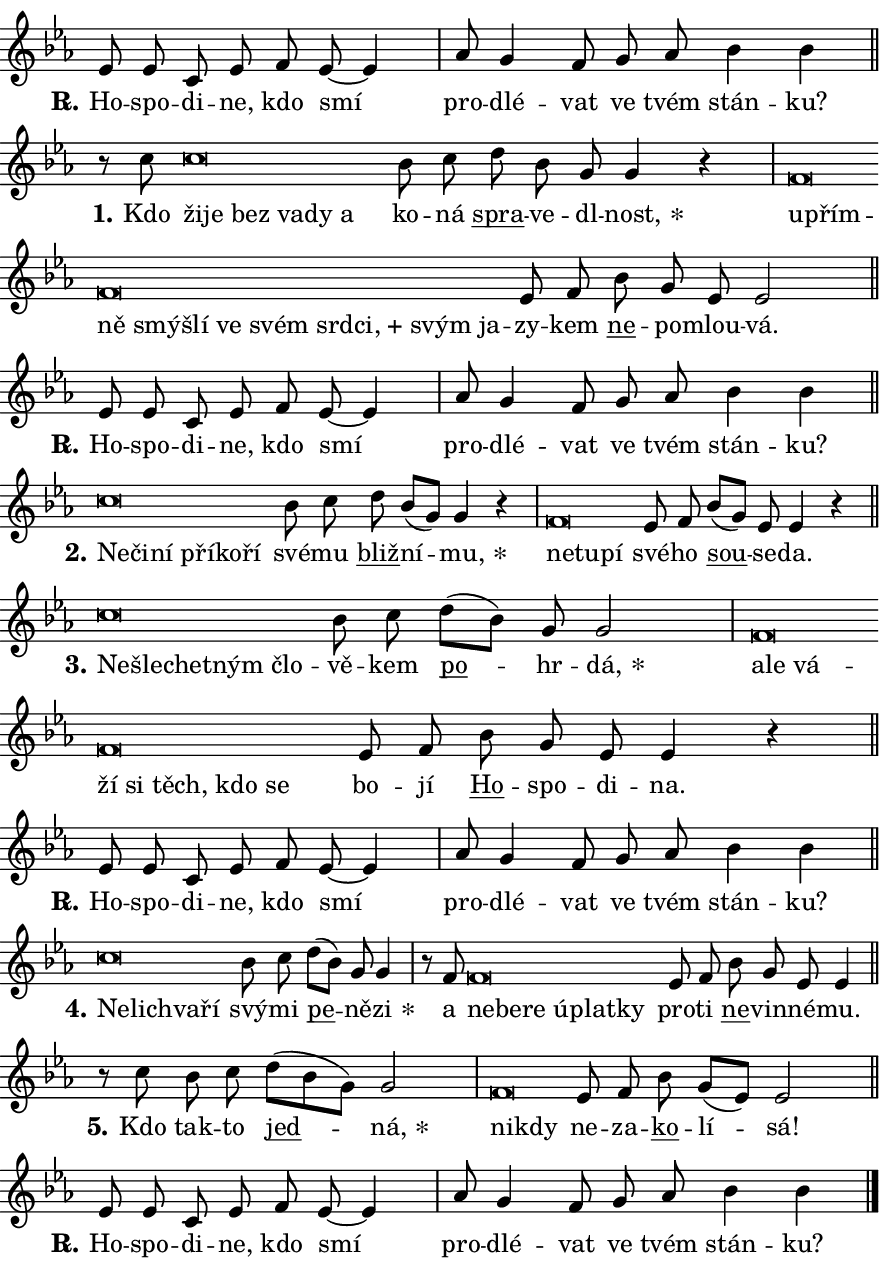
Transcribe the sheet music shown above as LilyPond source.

\version "2.24.0"
\header { tagline = "" }
\paper {
  indent = 0\cm
  top-margin = 0\cm
  right-margin = 0.13\cm % to fit lyric hyphens
  bottom-margin = 0\cm
  left-margin = 0\cm
  paper-width = 15\cm
  page-breaking = #ly:one-page-breaking
  system-system-spacing.basic-distance = #11
  score-system-spacing.basic-distance = #11
  ragged-last = ##f
}


%% Author: Thomas Morley
%% https://lists.gnu.org/archive/html/lilypond-user/2020-05/msg00002.html
#(define (line-position grob)
"Returns position of @var[grob} in current system:
   @code{'start}, if at first time-step
   @code{'end}, if at last time-step
   @code{'middle} otherwise
"
  (let* ((col (ly:item-get-column grob))
         (ln (ly:grob-object col 'left-neighbor))
         (rn (ly:grob-object col 'right-neighbor))
         (col-to-check-left (if (ly:grob? ln) ln col))
         (col-to-check-right (if (ly:grob? rn) rn col))
         (break-dir-left
           (and
             (ly:grob-property col-to-check-left 'non-musical #f)
             (ly:item-break-dir col-to-check-left)))
         (break-dir-right
           (and
             (ly:grob-property col-to-check-right 'non-musical #f)
             (ly:item-break-dir col-to-check-right))))
        (cond ((eqv? 1 break-dir-left) 'start)
              ((eqv? -1 break-dir-right) 'end)
              (else 'middle))))

#(define (tranparent-at-line-position vctor)
  (lambda (grob)
  "Relying on @code{line-position} select the relevant enry from @var{vctor}.
Used to determine transparency,"
    (case (line-position grob)
      ((end) (not (vector-ref vctor 0)))
      ((middle) (not (vector-ref vctor 1)))
      ((start) (not (vector-ref vctor 2))))))

noteHeadBreakVisibility =
#(define-music-function (break-visibility)(vector?)
"Makes @code{NoteHead}s transparent relying on @var{break-visibility}"
#{
  \override NoteHead.transparent =
    #(tranparent-at-line-position break-visibility)
#})

#(define delete-ledgers-for-transparent-note-heads
  (lambda (grob)
    "Reads whether a @code{NoteHead} is transparent.
If so this @code{NoteHead} is removed from @code{'note-heads} from
@var{grob}, which is supposed to be @code{LedgerLineSpanner}.
As a result ledgers are not printed for this @code{NoteHead}"
    (let* ((nhds-array (ly:grob-object grob 'note-heads))
           (nhds-list
             (if (ly:grob-array? nhds-array)
                 (ly:grob-array->list nhds-array)
                 '()))
           ;; Relies on the transparent-property being done before
           ;; Staff.LedgerLineSpanner.after-line-breaking is executed.
           ;; This is fragile ...
           (to-keep
             (remove
               (lambda (nhd)
                 (ly:grob-property nhd 'transparent #f))
               nhds-list)))
      ;; TODO find a better method to iterate over grob-arrays, similiar
      ;; to filter/remove etc for lists
      ;; For now rebuilt from scratch
      (set! (ly:grob-object grob 'note-heads)  '())
      (for-each
        (lambda (nhd)
          (ly:pointer-group-interface::add-grob grob 'note-heads nhd))
        to-keep))))

squashNotes = {
  \override NoteHead.X-extent = #'(-0.2 . 0.2)
  \override NoteHead.Y-extent = #'(-0.75 . 0)
  \override NoteHead.stencil =
    #(lambda (grob)
       (let ((pos (ly:grob-property grob 'staff-position)))
         (begin
           (if (< pos -7) (display "ERROR: Lower brevis then expected\n") (display ""))
           (if (<= pos -6) ly:text-interface::print ly:note-head::print))))
}
unSquashNotes = {
  \revert NoteHead.X-extent
  \revert NoteHead.Y-extent
  \revert NoteHead.stencil
}

hideNotes = \noteHeadBreakVisibility #begin-of-line-visible
unHideNotes = \noteHeadBreakVisibility #all-visible

% work-around for resetting accidentals
% https://lilypond.org/doc/v2.23/Documentation/notation/displaying-rhythms#unmetered-music
cadenzaMeasure = {
  \cadenzaOff
  \partial 1024 s1024
  \cadenzaOn
}

#(define-markup-command (accent layout props text) (markup?)
  "Underline accented syllable"
  (interpret-markup layout props
    #{\markup \override #'(offset . 4.3) \underline { #text }#}))

responsum = \markup \concat {
  "R" \hspace #-1.05 \path #0.1 #'((moveto 0 0.07) (lineto 0.9 0.8)) \hspace #0.05 "."
}

spaceSize = #0.6828661417322834 % exact space size for TeX Gyre Schola

\layout {
  \context {
    \Staff
    \remove "Time_signature_engraver"
    \override LedgerLineSpanner.after-line-breaking = #delete-ledgers-for-transparent-note-heads
  }
  \context {
    \Lyrics {
      \override LyricSpace.minimum-distance = \spaceSize
      \override LyricText.font-name = #"TeX Gyre Schola"
      \override LyricText.font-size = 1
      \override StanzaNumber.font-name = #"TeX Gyre Schola Bold"
      \override StanzaNumber.font-size = 1
    }
  }
  \context {
    \Score 
    \override NoteHead.text =
      #(lambda (grob) 
        (let ((pos (ly:grob-property grob 'staff-position)))
          #{\markup {
            \combine
              \halign #-0.55 \raise #(if (= pos -6) 0 0.5) \override #'(thickness . 2) \draw-line #'(3.2 . 0)
              \musicglyph "noteheads.sM1"
          }#}))
  }
}

% magnetic-lyrics.ily
%
%   written by
%     Jean Abou Samra <jean@abou-samra.fr>
%     Werner Lemberg <wl@gnu.org>
%
%   adapted by
%     Jiri Hon <jiri.hon@gmail.com>
%
% Version 2022-Apr-15

% https://www.mail-archive.com/lilypond-user@gnu.org/msg149350.html

#(define (Left_hyphen_pointer_engraver context)
   "Collect syllable-hyphen-syllable occurrences in lyrics and store
them in properties.  This engraver only looks to the left.  For
example, if the lyrics input is @code{foo -- bar}, it does the
following.

@itemize @bullet
@item
Set the @code{text} property of the @code{LyricHyphen} grob between
@q{foo} and @q{bar} to @code{foo}.

@item
Set the @code{left-hyphen} property of the @code{LyricText} grob with
text @q{foo} to the @code{LyricHyphen} grob between @q{foo} and
@q{bar}.
@end itemize

Use this auxiliary engraver in combination with the
@code{lyric-@/text::@/apply-@/magnetic-@/offset!} hook."
   (let ((hyphen #f)
         (text #f))
     (make-engraver
      (acknowledgers
       ((lyric-syllable-interface engraver grob source-engraver)
        (set! text grob)))
      (end-acknowledgers
       ((lyric-hyphen-interface engraver grob source-engraver)
        ;(when (not (grob::has-interface grob 'lyric-space-interface))
          (set! hyphen grob)));)
      ((stop-translation-timestep engraver)
       (when (and text hyphen)
         (ly:grob-set-object! text 'left-hyphen hyphen))
       (set! text #f)
       (set! hyphen #f)))))

#(define (lyric-text::apply-magnetic-offset! grob)
   "If the space between two syllables is less than the value in
property @code{LyricText@/.details@/.squash-threshold}, move the right
syllable to the left so that it gets concatenated with the left
syllable.

Use this function as a hook for
@code{LyricText@/.after-@/line-@/breaking} if the
@code{Left_@/hyphen_@/pointer_@/engraver} is active."
   (let ((hyphen (ly:grob-object grob 'left-hyphen #f)))
     (when hyphen
       (let ((left-text (ly:spanner-bound hyphen LEFT)))
         (when (grob::has-interface left-text 'lyric-syllable-interface)
           (let* ((common (ly:grob-common-refpoint grob left-text X))
                  (this-x-ext (ly:grob-extent grob common X))
                  (left-x-ext
                   (begin
                     ;; Trigger magnetism for left-text.
                     (ly:grob-property left-text 'after-line-breaking)
                     (ly:grob-extent left-text common X)))
                  ;; `delta` is the gap width between two syllables.
                  (delta (- (interval-start this-x-ext)
                            (interval-end left-x-ext)))
                  (details (ly:grob-property grob 'details))
                  (threshold (assoc-get 'squash-threshold details 0.2)))
             (when (< delta threshold)
               (let* (;; We have to manipulate the input text so that
                      ;; ligatures crossing syllable boundaries are not
                      ;; disabled.  For languages based on the Latin
                      ;; script this is essentially a beautification.
                      ;; However, for non-Western scripts it can be a
                      ;; necessity.
                      (lt (ly:grob-property left-text 'text))
                      (rt (ly:grob-property grob 'text))
                      (is-space (grob::has-interface hyphen 'lyric-space-interface))
                      (space (if is-space " " ""))
                      (extra-delta (if is-space spaceSize 0))
                      ;; Append new syllable.
                      (ltrt-space (if (and (string? lt) (string? rt))
                                (string-append lt space rt)
                                (make-concat-markup (list lt space rt))))
                      ;; Right-align `ltrt` to the right side.
                      (ltrt-space-markup (grob-interpret-markup
                               grob
                               (make-translate-markup
                                (cons (interval-length this-x-ext) 0)
                                (make-right-align-markup ltrt-space)))))
                 (begin
                   ;; Don't print `left-text`.
                   (ly:grob-set-property! left-text 'stencil #f)
                   ;; Set text and stencil (which holds all collected
                   ;; syllables so far) and shift it to the left.
                   (ly:grob-set-property! grob 'text ltrt-space)
                   (ly:grob-set-property! grob 'stencil ltrt-space-markup)
                   (ly:grob-translate-axis! grob (- (- delta extra-delta)) X))))))))))


#(define (lyric-hyphen::displace-bounds-first grob)
   ;; Make very sure this callback isn't triggered too early.
   (let ((left (ly:spanner-bound grob LEFT))
         (right (ly:spanner-bound grob RIGHT)))
     (ly:grob-property left 'after-line-breaking)
     (ly:grob-property right 'after-line-breaking)
     (ly:lyric-hyphen::print grob)))

squashThreshold = #0.4

\layout {
  \context {
    \Lyrics
    \consists #Left_hyphen_pointer_engraver
    \override LyricText.after-line-breaking =
      #lyric-text::apply-magnetic-offset!
    \override LyricHyphen.stencil = #lyric-hyphen::displace-bounds-first
    \override LyricText.details.squash-threshold = \squashThreshold
    \override LyricHyphen.minimum-distance = 0
    \override LyricHyphen.minimum-length = \squashThreshold
  }
}

squashText = \override LyricText.details.squash-threshold = 9999
unSquashText = \override LyricText.details.squash-threshold = \squashThreshold

leftText = \override LyricText.self-alignment-X = #LEFT
unLeftText = \revert LyricText.self-alignment-X

starOffset = #(lambda (grob) 
                (let ((x_offset (ly:self-alignment-interface::aligned-on-x-parent grob)))
                  (if (= x_offset 0) 0 (+ x_offset 1.2))))

star = #(define-music-function (syllable)(string?)
"Append star separator at the end of a syllable"
#{
  \once \override LyricText.X-offset = #starOffset
  \lyricmode { \markup {
    #syllable
    \override #'((font-name . "TeX Gyre Schola Bold")) \hspace #0.2 \lower #0.65 \larger "*"
  } }
#})

starAccent = #(define-music-function (syllable)(string?)
"Append star separator at the end of a syllable and make accent"
#{
  \once \override LyricText.X-offset = #starOffset
  \lyricmode { \markup {
    \accent #syllable
    \override #'((font-name . "TeX Gyre Schola Bold")) \hspace #0.2 \lower #0.65 \larger "*"
  } }
#})

breath = #(define-music-function (syllable)(string?)
"Append breathing indicator at the end of a syllable"
#{
  \lyricmode { \markup { #syllable "+" } }
#})

optionalBreath = #(define-music-function (syllable)(string?)
"Append optional breathing indicator at the end of a syllable"
#{
  \lyricmode { \markup { #syllable "(+)" } }
#})


\score {
    <<
        \new Voice = "melody" { \cadenzaOn \key es \major \relative { es'8 es c es f es~ es4 \cadenzaMeasure \bar "|" as8 g4 f8 g as bes4 bes \cadenzaMeasure \bar "||" \break } }
        \new Lyrics \lyricsto "melody" { \lyricmode { \set stanza = \responsum
Ho -- spo -- di -- ne, kdo smí pro -- dlé -- vat ve tvém stán -- ku? } }
    >>
    \layout {}
}

\score {
    <<
        \new Voice = "melody" { \cadenzaOn \key es \major \relative { r8 c''8 \squashNotes c\breve*1/16 \hideNotes \breve*1/16 \bar "" \breve*1/16 \bar "" \breve*1/16 \bar "" \breve*1/16 \breve*1/16 \bar "" \unHideNotes \unSquashNotes bes8 c \bar "" d bes g g4 r \cadenzaMeasure \bar "|" \squashNotes f\breve*1/16 \hideNotes \breve*1/16 \bar "" \breve*1/16 \bar "" \breve*1/16 \bar "" \breve*1/16 \bar "" \breve*1/16 \bar "" \breve*1/16 \bar "" \breve*1/16 \bar "" \breve*1/16 \bar "" \breve*1/16 \breve*1/16 \bar "" \unHideNotes \unSquashNotes es8 f \bar "" bes g es es2 \cadenzaMeasure \bar "||" \break } }
        \new Lyrics \lyricsto "melody" { \lyricmode { \set stanza = "1."
Kdo \leftText ži -- \squashText je bez va -- dy a \unLeftText \unSquashText ko -- ná \markup \accent spra -- ve -- dl -- \star nost, \leftText u -- \squashText přím -- ně smý -- šlí ve svém srd -- \breath "ci," svým ja -- \unLeftText \unSquashText zy -- kem \markup \accent ne -- po -- mlou -- vá. } }
    >>
    \layout {}
}

\score {
    <<
        \new Voice = "melody" { \cadenzaOn \key es \major \relative { es'8 es c es f es~ es4 \cadenzaMeasure \bar "|" as8 g4 f8 g as bes4 bes \cadenzaMeasure \bar "||" \break } }
        \new Lyrics \lyricsto "melody" { \lyricmode { \set stanza = \responsum
Ho -- spo -- di -- ne, kdo smí pro -- dlé -- vat ve tvém stán -- ku? } }
    >>
    \layout {}
}

\score {
    <<
        \new Voice = "melody" { \cadenzaOn \key es \major \relative { \squashNotes c''\breve*1/16 \hideNotes \breve*1/16 \bar "" \breve*1/16 \bar "" \breve*1/16 \bar "" \breve*1/16 \breve*1/16 \bar "" \unHideNotes \unSquashNotes bes8 c \bar "" d bes[( g)] g4 r \cadenzaMeasure \bar "|" \squashNotes f\breve*1/16 \hideNotes \breve*1/16 \breve*1/16 \bar "" \unHideNotes \unSquashNotes es8 f \bar "" bes[( g)] es es4 r \cadenzaMeasure \bar "||" \break } }
        \new Lyrics \lyricsto "melody" { \lyricmode { \set stanza = "2."
\leftText Ne -- \squashText či -- ní pří -- ko -- ří \unLeftText \unSquashText své -- mu \markup \accent bliž -- ní -- \star mu, \leftText ne -- \squashText tu -- pí \unLeftText \unSquashText své -- ho \markup \accent sou -- se -- da. } }
    >>
    \layout {}
}

\score {
    <<
        \new Voice = "melody" { \cadenzaOn \key es \major \relative { \squashNotes c''\breve*1/16 \hideNotes \breve*1/16 \bar "" \breve*1/16 \bar "" \breve*1/16 \breve*1/16 \bar "" \unHideNotes \unSquashNotes bes8 c \bar "" d[( bes)] g g2 \cadenzaMeasure \bar "|" \squashNotes f\breve*1/16 \hideNotes \breve*1/16 \bar "" \breve*1/16 \bar "" \breve*1/16 \bar "" \breve*1/16 \bar "" \breve*1/16 \bar "" \breve*1/16 \breve*1/16 \bar "" \unHideNotes \unSquashNotes es8 f \bar "" bes g es es4 r \cadenzaMeasure \bar "||" \break } }
        \new Lyrics \lyricsto "melody" { \lyricmode { \set stanza = "3."
\leftText Ne -- \squashText šle -- chet -- ným člo -- \unLeftText \unSquashText vě -- kem \markup \accent po -- hr -- \star dá, \leftText a -- \squashText le vá -- ží si těch, kdo se \unLeftText \unSquashText bo -- jí \markup \accent Ho -- spo -- di -- na. } }
    >>
    \layout {}
}

\score {
    <<
        \new Voice = "melody" { \cadenzaOn \key es \major \relative { es'8 es c es f es~ es4 \cadenzaMeasure \bar "|" as8 g4 f8 g as bes4 bes \cadenzaMeasure \bar "||" \break } }
        \new Lyrics \lyricsto "melody" { \lyricmode { \set stanza = \responsum
Ho -- spo -- di -- ne, kdo smí pro -- dlé -- vat ve tvém stán -- ku? } }
    >>
    \layout {}
}

\score {
    <<
        \new Voice = "melody" { \cadenzaOn \key es \major \relative { \squashNotes c''\breve*1/16 \hideNotes \breve*1/16 \breve*1/16 \bar "" \unHideNotes \unSquashNotes bes8 c \bar "" d[( bes)] g g4 \cadenzaMeasure \bar "|" r8 f8 \squashNotes f\breve*1/16 \hideNotes \breve*1/16 \bar "" \breve*1/16 \bar "" \breve*1/16 \bar "" \breve*1/16 \breve*1/16 \bar "" \unHideNotes \unSquashNotes es8 f \bar "" bes g es es4 \cadenzaMeasure \bar "||" \break } }
        \new Lyrics \lyricsto "melody" { \lyricmode { \set stanza = "4."
\leftText Ne -- \squashText lichva -- ří \unLeftText \unSquashText svý -- mi \markup \accent pe -- ně -- \star zi a \leftText ne -- \squashText be -- re ú -- plat -- ky \unLeftText \unSquashText pro -- ti \markup \accent ne -- vin -- né -- mu. } }
    >>
    \layout {}
}

\score {
    <<
        \new Voice = "melody" { \cadenzaOn \key es \major \relative { r8 c''8 bes8 c \bar "" d[( bes g)] g2 \cadenzaMeasure \bar "|" \squashNotes f\breve*1/16 \hideNotes \breve*1/16 \bar "" \unHideNotes \unSquashNotes es8 f \bar "" bes g[( es)] es2 \cadenzaMeasure \bar "||" \break } }
        \new Lyrics \lyricsto "melody" { \lyricmode { \set stanza = "5."
Kdo tak -- to \markup \accent jed -- \star ná, \leftText ni -- \squashText kdy \unLeftText \unSquashText ne -- za -- \markup \accent ko -- lí -- sá! } }
    >>
    \layout {}
}

\score {
    <<
        \new Voice = "melody" { \cadenzaOn \key es \major \relative { es'8 es c es f es~ es4 \cadenzaMeasure \bar "|" as8 g4 f8 g as bes4 bes \cadenzaMeasure \bar "||" \break } \bar "|." }
        \new Lyrics \lyricsto "melody" { \lyricmode { \set stanza = \responsum
Ho -- spo -- di -- ne, kdo smí pro -- dlé -- vat ve tvém stán -- ku? } }
    >>
    \layout {}
}
